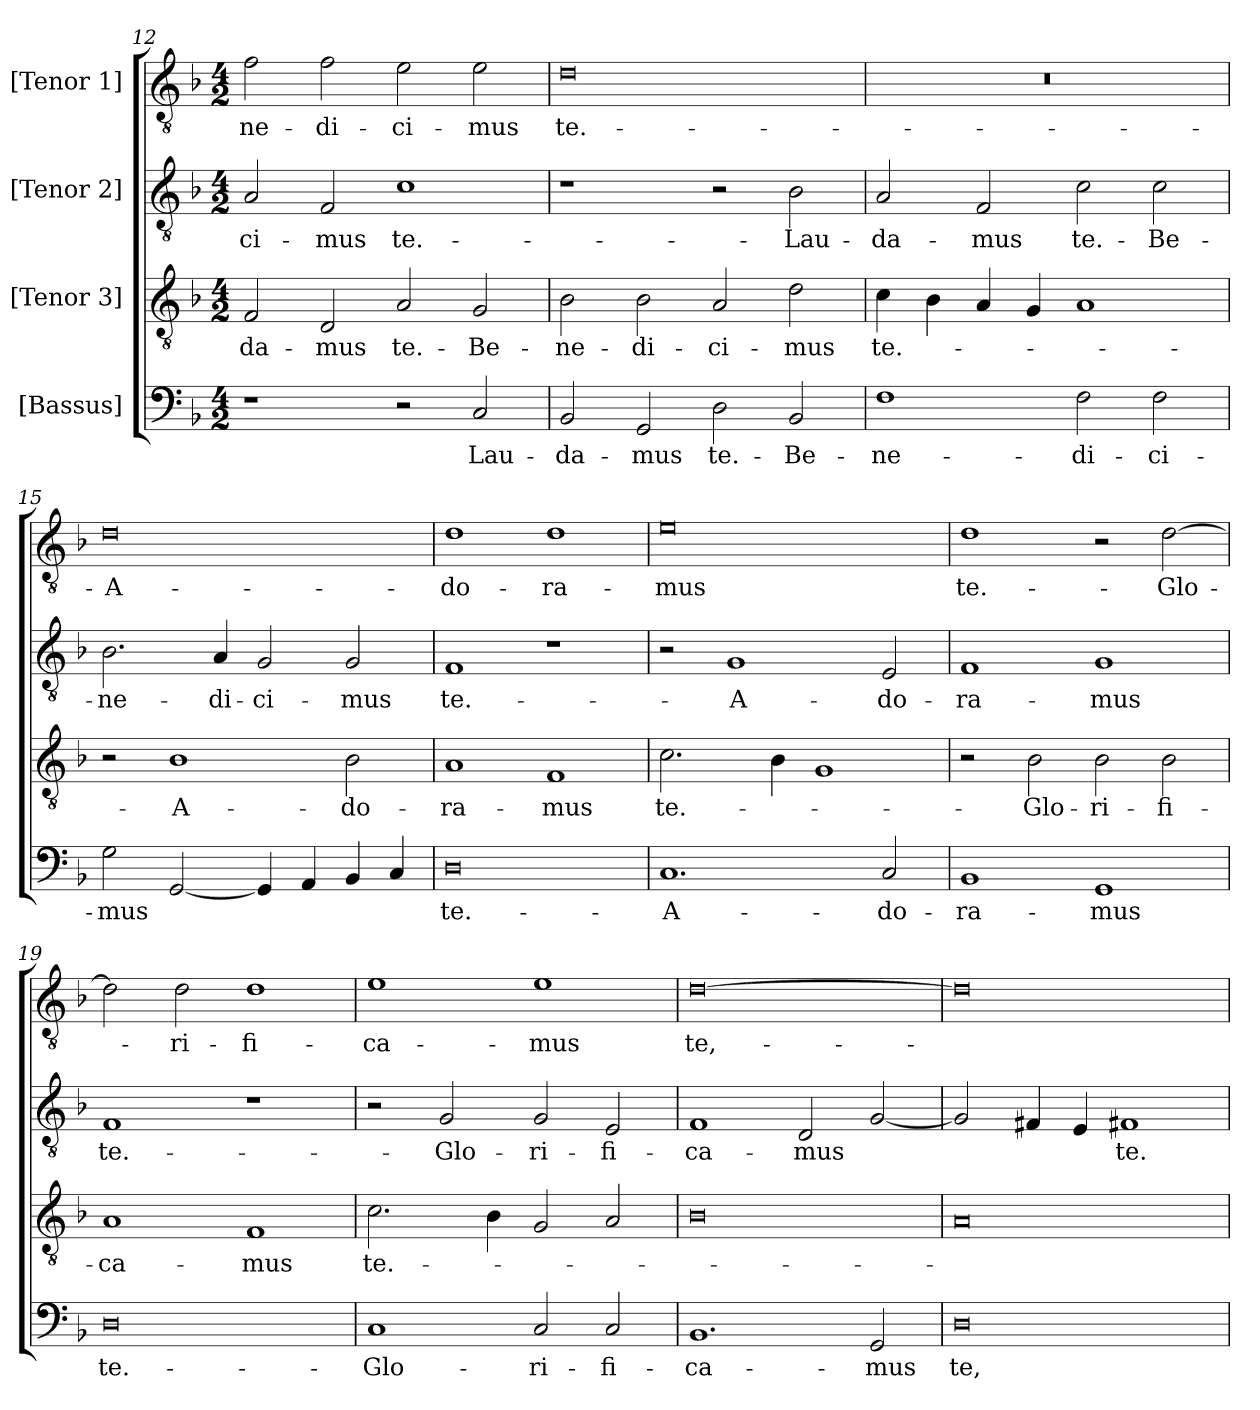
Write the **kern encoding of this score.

**kern	**text	**kern	**text	**kern	**text	**kern	**text
*part4	*part4	*part3	*part3	*part2	*part2	*part1	*part1
*staff4	*staff4	*staff3	*staff3	*staff2	*staff2	*staff1	*staff1
*I"[Bassus]	*	*I"[Tenor 3]	*	*I"[Tenor 2]	*	*I"[Tenor 1]	*
*clefF4	*	*clefGv2	*	*clefGv2	*	*clefGv2	*
*k[b-]	*	*k[b-]	*	*k[b-]	*	*k[b-]	*
*M4/2	*	*M4/2	*	*M4/2	*	*M4/2	*
=12	=12	=12	=12	=12	=12	=12	=12
1r	.	2F/	-da-	2A/	-ci-	2f\	-ne-
.	.	2D/	-mus	2F/	-mus	2f\	-di-
2r	.	2A/	te.-	1c\	te.-	2e\	-ci-
2C/	Lau-	2G/	Be-	.	.	2e\	-mus
=13	=13	=13	=13	=13	=13	=13	=13
2BB-/	-da-	2B-\	-ne-	1r	.	0d\	te.-
2GG/	-mus	2B-\	-di-	.	.	.	.
2D\	te.-	2A/	-ci-	2r	.	.	.
2BB-/	Be-	2d\	-mus	2B-\	Lau-	.	.
=14	=14	=14	=14	=14	=14	=14	=14
1F\	-ne-	4c\	te.-	2A/	-da-	0r	.
.	.	4B-\	.	.	.	.	.
.	.	4A/	.	2F/	-mus	.	.
.	.	4G/	.	.	.	.	.
2F\	-di-	1A/	.	2c\	te.-	.	.
2F\	-ci-	.	.	2c\	Be-	.	.
=15	=15	=15	=15	=15	=15	=15	=15
2G\	-mus	2r	.	2.B-\	-ne-	0d\	A-
[2GG/	.	1B-\	A-	.	.	.	.
.	.	.	.	4A/	-di-	.	.
4GG/]	.	.	.	2G/	-ci-	.	.
4AA/	.	.	.	.	.	.	.
4BB-/	.	2B-\	-do-	2G/	-mus	.	.
4C/	.	.	.	.	.	.	.
=16	=16	=16	=16	=16	=16	=16	=16
0D\	te.-	1A/	-ra-	1F/	te.-	1d\	-do-
.	.	1F/	-mus	1r	.	1d\	-ra-
=17	=17	=17	=17	=17	=17	=17	=17
1.C/	A-	2.c\	te.-	2r	.	0e\	-mus
.	.	.	.	1G/	A-	.	.
.	.	4B-\	.	.	.	.	.
.	.	1G/	.	.	.	.	.
2C/	-do-	.	.	2E/	-do-	.	.
=18	=18	=18	=18	=18	=18	=18	=18
1BB-/	-ra-	2r	.	1F/	-ra-	1d\	te.-
.	.	2B-\	Glo-	.	.	.	.
1GG/	-mus	2B-\	-ri-	1G/	-mus	2r	.
.	.	2B-\	-fi-	.	.	[2d\	Glo-
=19	=19	=19	=19	=19	=19	=19	=19
0D\	te.-	1A/	-ca-	1F/	te.-	2d\]	.
.	.	.	.	.	.	2d\	-ri-
.	.	1F/	-mus	1r	.	1d\	-fi-
=20	=20	=20	=20	=20	=20	=20	=20
1C/	Glo-	2.c\	te.-	2r	.	1e\	-ca-
.	.	.	.	2G/	Glo-	.	.
.	.	4B-\	.	.	.	.	.
2C/	-ri-	2G/	.	2G/	-ri-	1e\	-mus
2C/	-fi-	2A/	.	2E/	-fi-	.	.
=21	=21	=21	=21	=21	=21	=21	=21
1.BB-/	-ca-	0B-\	.	1F/	-ca-	[0d\	te,-
.	.	.	.	2D/	-mus	.	.
2GG/	-mus	.	.	[2G/	.	.	.
=22	=22	=22	=22	=22	=22	=22	=22
0D\	te,-	0A/	.	2G/]	.	0d\]	.
.	.	.	.	4F#X/	.	.	.
.	.	.	.	4E/	.	.	.
.	.	.	.	1F#X/	te.-	.	.
=	=	=	=	=	=	=	=
*-	*-	*-	*-	*-	*-	*-	*-
